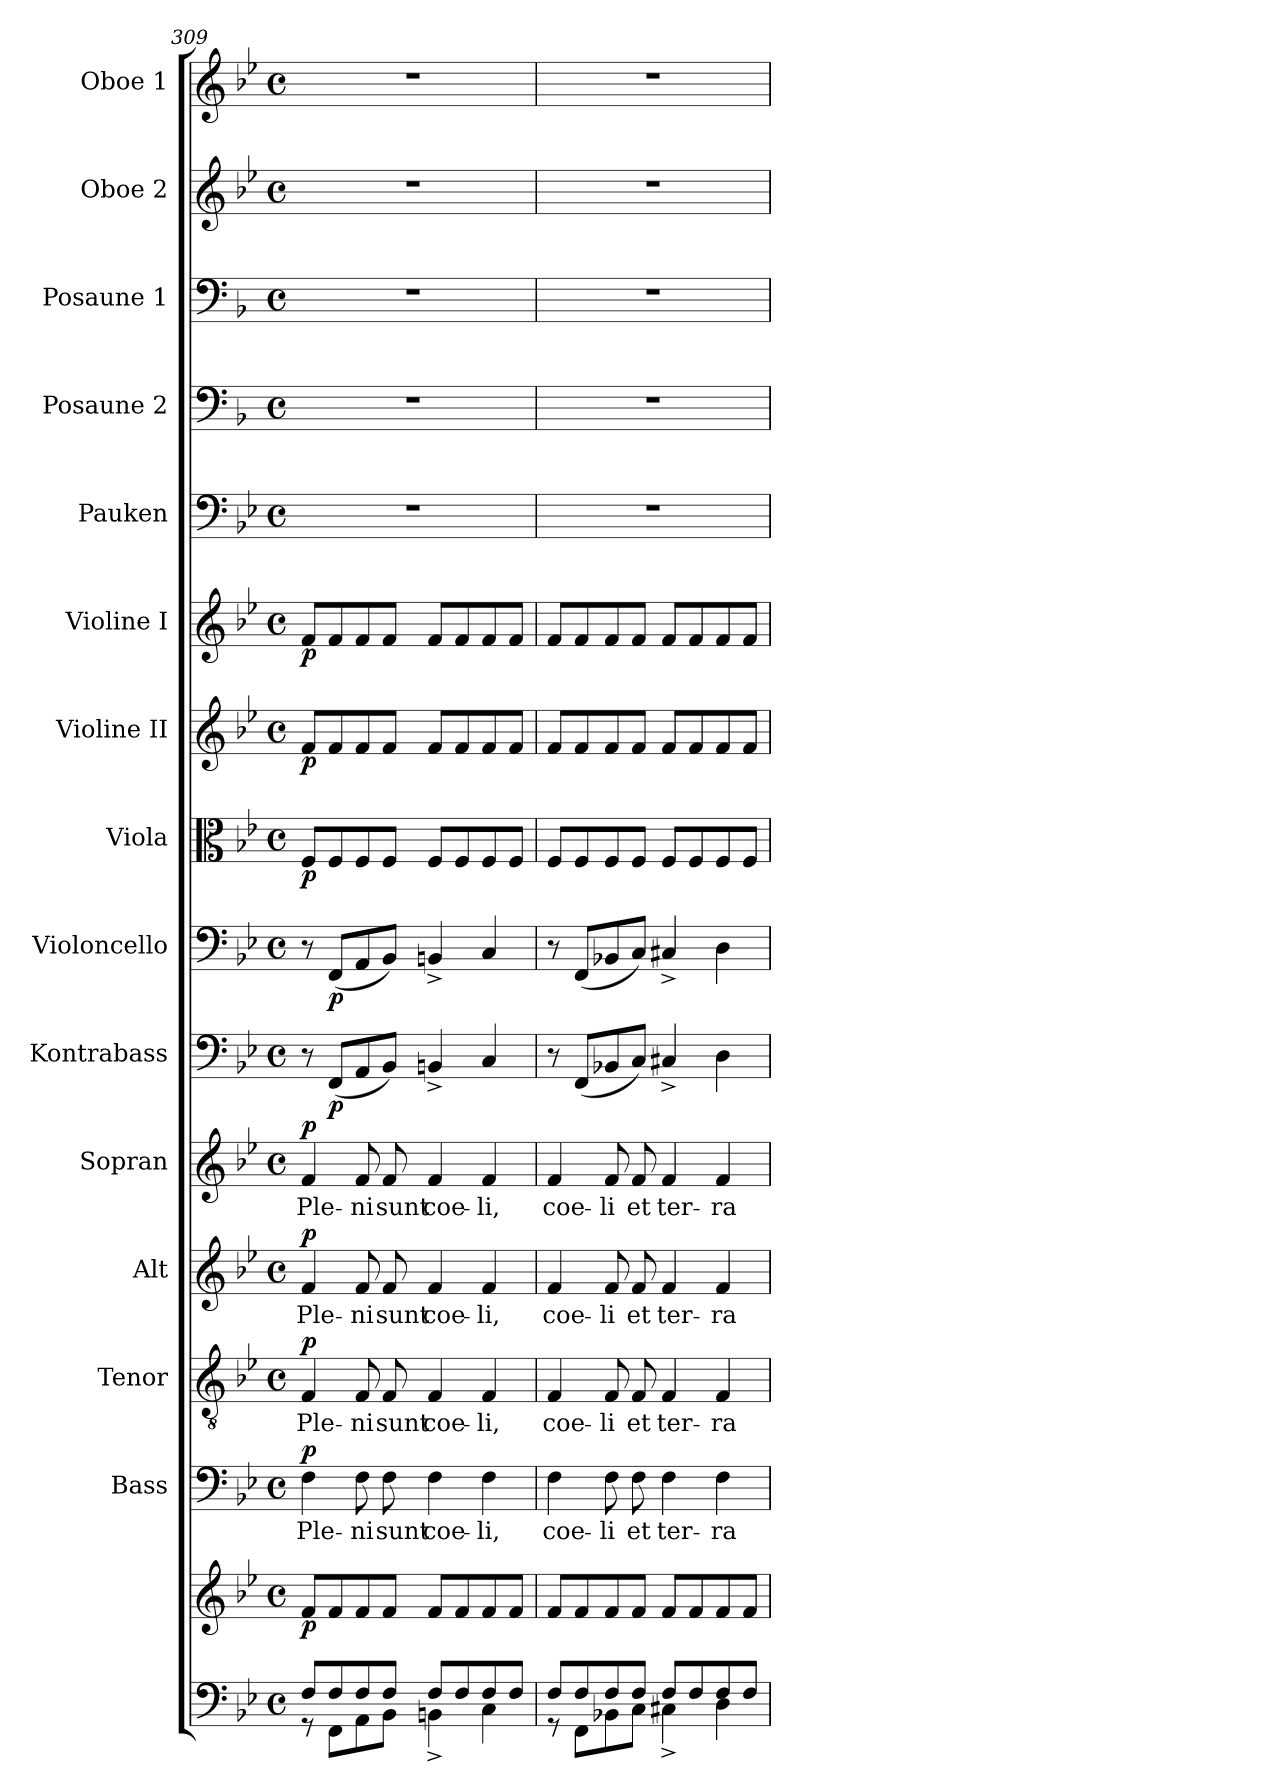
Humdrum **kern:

**kern	**kern	**dynam	**kern	**text	**dynam	**kern	**text	**dynam	**kern	**text	**dynam	**kern	**text	**dynam	**kern	**dynam	**kern	**dynam	**kern	**dynam	**kern	**dynam	**kern	**dynam	**kern	**kern	**kern	**kern	**kern
*part15	*part15	*part15	*part14	*part14	*part14	*part13	*part13	*part13	*part12	*part12	*part12	*part11	*part11	*part11	*part10	*part10	*part9	*part9	*part8	*part8	*part7	*part7	*part6	*part6	*part5	*part4	*part3	*part2	*part1
*staff16	*staff15	*staff15/16	*staff14	*staff14	*staff14	*staff13	*staff13	*staff13	*staff12	*staff12	*staff12	*staff11	*staff11	*staff11	*staff10	*staff10	*staff9	*staff9	*staff8	*staff8	*staff7	*staff7	*staff6	*staff6	*staff5	*staff4	*staff3	*staff2	*staff1
*	*	*	*I"Bass	*	*	*I"Tenor	*	*	*I"Alt	*	*	*I"Sopran	*	*	*I"Kontrabass	*	*I"Violoncello	*	*I"Viola	*	*I"Violine II	*	*I"Violine I	*	*I"Pauken	*I"Posaune 2	*I"Posaune 1	*I"Oboe 2	*I"Oboe 1
*	*	*	*I'B.	*	*	*I'T.	*	*	*I'A.	*	*	*I'S.	*	*	*I'Kb.	*	*I'Vc.	*	*I'Vla.	*	*I'Vl. II	*	*I'Vl. I	*	*I'Pk.	*I'Pos. 2	*I'Pos. 1	*I'Ob. 2	*I'Ob. 1
*clefF4	*clefG2	*	*clefF4	*	*	*clefGv2	*	*	*clefG2	*	*	*clefG2	*	*	*clefF4	*	*clefF4	*	*clefC3	*	*clefG2	*	*clefG2	*	*clefF4	*clefF4	*clefF4	*clefG2	*clefG2
*	*	*	*	*	*	*	*	*	*	*	*	*	*	*	*ITrd7c12	*	*	*	*	*	*	*	*	*	*	*ITrd4c7	*ITrd4c7	*	*
*k[b-e-]	*k[b-e-]	*	*k[b-e-]	*	*	*k[b-e-]	*	*	*k[b-e-]	*	*	*k[b-e-]	*	*	*k[b-e-]	*	*k[b-e-]	*	*k[b-e-]	*	*k[b-e-]	*	*k[b-e-]	*	*k[b-e-]	*k[b-e-]	*k[b-e-]	*k[b-e-]	*k[b-e-]
*B-:	*B-:	*	*B-:	*	*	*B-:	*	*	*B-:	*	*	*B-:	*	*	*B-:	*	*B-:	*	*B-:	*	*B-:	*	*B-:	*	*B-:	*B-:	*B-:	*B-:	*B-:
*M4/4	*M4/4	*	*M4/4	*	*	*M4/4	*	*	*M4/4	*	*	*M4/4	*	*	*M4/4	*	*M4/4	*	*M4/4	*	*M4/4	*	*M4/4	*	*M4/4	*M4/4	*M4/4	*M4/4	*M4/4
*met(c)	*met(c)	*	*met(c)	*	*	*met(c)	*	*	*met(c)	*	*	*met(c)	*	*	*met(c)	*	*met(c)	*	*met(c)	*	*met(c)	*	*met(c)	*	*met(c)	*met(c)	*met(c)	*met(c)	*met(c)
=309	=309	=309	=309	=309	=309	=309	=309	=309	=309	=309	=309	=309	=309	=309	=309	=309	=309	=309	=309	=309	=309	=309	=309	=309	=309	=309	=309	=309	=309
*^	*	*	*	*	*	*	*	*	*	*	*	*	*	*	*	*	*	*	*	*	*	*	*	*	*	*	*	*	*
!	!	!	!LO:DY:b	!	!LO:LY:b	!LO:DY:a	!	!LO:LY:b	!LO:DY:a	!	!LO:LY:b	!LO:DY:a	!	!LO:LY:b	!LO:DY:a	!	!	!	!	!	!LO:DY:b	!	!LO:DY:b	!	!LO:DY:b	!	!	!	!	!
8F/L	8rFF	8f/L	p	4F\	Ple-	p	4F/	Ple-	p	4f/	Ple-	p	4f/	Ple-	p	8r	.	8r	.	8F/L	p	8f/L	p	8f/L	p	1r	1r	1r	1r	1r
!	!	!	!	!	!	!	!	!	!	!	!	!	!	!	!	!	!LO:DY:b	!	!LO:DY:b	!	!	!	!	!	!	!	!	!	!	!
8F/	8FF\L	8f/	.	.	.	.	.	.	.	.	.	.	.	.	.	(<8FFF/L	p	(<8FF/L	p	8F/	.	8f/	.	8f/	.	.	.	.	.	.
!	!	!	!	!	!LO:LY:b	!	!	!LO:LY:b	!	!	!LO:LY:b	!	!	!LO:LY:b	!	!	!	!	!	!	!	!	!	!	!	!	!	!	!	!
8F/	8AA\	8f/	.	8F\	-ni	.	8F/	-ni	.	8f/	-ni	.	8f/	-ni	.	8AAA/	.	8AA/	.	8F/	.	8f/	.	8f/	.	.	.	.	.	.
!	!	!	!	!	!LO:LY:b	!	!	!LO:LY:b	!	!	!LO:LY:b	!	!	!LO:LY:b	!	!	!	!	!	!	!	!	!	!	!	!	!	!	!	!
8F/J	8BB-\J	8f/J	.	8F\	sunt	.	8F/	sunt	.	8f/	sunt	.	8f/	sunt	.	8BBB-/J)	.	8BB-/J)	.	8F/J	.	8f/J	.	8f/J	.	.	.	.	.	.
!	!	!	!	!	!LO:LY:b	!	!	!LO:LY:b	!	!	!LO:LY:b	!	!	!LO:LY:b	!	!	!	!	!	!	!	!	!	!	!	!	!	!	!	!
8F/L	4BBn^<\	8f/L	.	4F\	coe-	.	4F/	coe-	.	4f/	coe-	.	4f/	coe-	.	4BBBn^</	.	4BBn^</	.	8F/L	.	8f/L	.	8f/L	.	.	.	.	.	.
8F/	.	8f/	.	.	.	.	.	.	.	.	.	.	.	.	.	.	.	.	.	8F/	.	8f/	.	8f/	.	.	.	.	.	.
!	!	!	!	!	!LO:LY:b	!	!	!LO:LY:b	!	!	!LO:LY:b	!	!	!LO:LY:b	!	!	!	!	!	!	!	!	!	!	!	!	!	!	!	!
8F/	4C\	8f/	.	4F\	-li,	.	4F/	-li,	.	4f/	-li,	.	4f/	-li,	.	4CC/	.	4C/	.	8F/	.	8f/	.	8f/	.	.	.	.	.	.
8F/J	.	8f/J	.	.	.	.	.	.	.	.	.	.	.	.	.	.	.	.	.	8F/J	.	8f/J	.	8f/J	.	.	.	.	.	.
!!LO:PB:g=z
=310	=310	=310	=310	=310	=310	=310	=310	=310	=310	=310	=310	=310	=310	=310	=310	=310	=310	=310	=310	=310	=310	=310	=310	=310	=310	=310	=310	=310	=310	=310
!	!	!	!	!	!LO:LY:b	!	!	!LO:LY:b	!	!	!LO:LY:b	!	!	!LO:LY:b	!	!	!	!	!	!	!	!	!	!	!	!	!	!	!	!
8F/L	8rFF	8f/L	.	4F\	coe-	.	4F/	coe-	.	4f/	coe-	.	4f/	coe-	.	8r	.	8r	.	8F/L	.	8f/L	.	8f/L	.	1r	1r	1r	1r	1r
8F/	8FF\L	8f/	.	.	.	.	.	.	.	.	.	.	.	.	.	(<8FFF/L	.	(<8FF/L	.	8F/	.	8f/	.	8f/	.	.	.	.	.	.
!	!	!	!	!	!LO:LY:b	!	!	!LO:LY:b	!	!	!LO:LY:b	!	!	!LO:LY:b	!	!	!	!	!	!	!	!	!	!	!	!	!	!	!	!
8F/	8BB-X\	8f/	.	8F\	-li	.	8F/	-li	.	8f/	-li	.	8f/	-li	.	8BBB-X/	.	8BB-X/	.	8F/	.	8f/	.	8f/	.	.	.	.	.	.
!	!	!	!	!	!LO:LY:b	!	!	!LO:LY:b	!	!	!LO:LY:b	!	!	!LO:LY:b	!	!	!	!	!	!	!	!	!	!	!	!	!	!	!	!
8F/J	8C\J	8f/J	.	8F\	et	.	8F/	et	.	8f/	et	.	8f/	et	.	8CC/J)	.	8C/J)	.	8F/J	.	8f/J	.	8f/J	.	.	.	.	.	.
!	!	!	!	!	!LO:LY:b	!	!	!LO:LY:b	!	!	!LO:LY:b	!	!	!LO:LY:b	!	!	!	!	!	!	!	!	!	!	!	!	!	!	!	!
8F/L	4C#X^<\	8f/L	.	4F\	ter-	.	4F/	ter-	.	4f/	ter-	.	4f/	ter-	.	4CC#X^</	.	4C#X^</	.	8F/L	.	8f/L	.	8f/L	.	.	.	.	.	.
8F/	.	8f/	.	.	.	.	.	.	.	.	.	.	.	.	.	.	.	.	.	8F/	.	8f/	.	8f/	.	.	.	.	.	.
!	!	!	!	!	!LO:LY:b	!	!	!LO:LY:b	!	!	!LO:LY:b	!	!	!LO:LY:b	!	!	!	!	!	!	!	!	!	!	!	!	!	!	!	!
8F/	4D\	8f/	.	4F\	-ra	.	4F/	-ra	.	4f/	-ra	.	4f/	-ra	.	4DD\	.	4D\	.	8F/	.	8f/	.	8f/	.	.	.	.	.	.
8F/J	.	8f/J	.	.	.	.	.	.	.	.	.	.	.	.	.	.	.	.	.	8F/J	.	8f/J	.	8f/J	.	.	.	.	.	.
*v	*v	*	*	*	*	*	*	*	*	*	*	*	*	*	*	*	*	*	*	*	*	*	*	*	*	*	*	*	*	*
=	=	=	=	=	=	=	=	=	=	=	=	=	=	=	=	=	=	=	=	=	=	=	=	=	=	=	=	=	=
*-	*-	*-	*-	*-	*-	*-	*-	*-	*-	*-	*-	*-	*-	*-	*-	*-	*-	*-	*-	*-	*-	*-	*-	*-	*-	*-	*-	*-	*-
